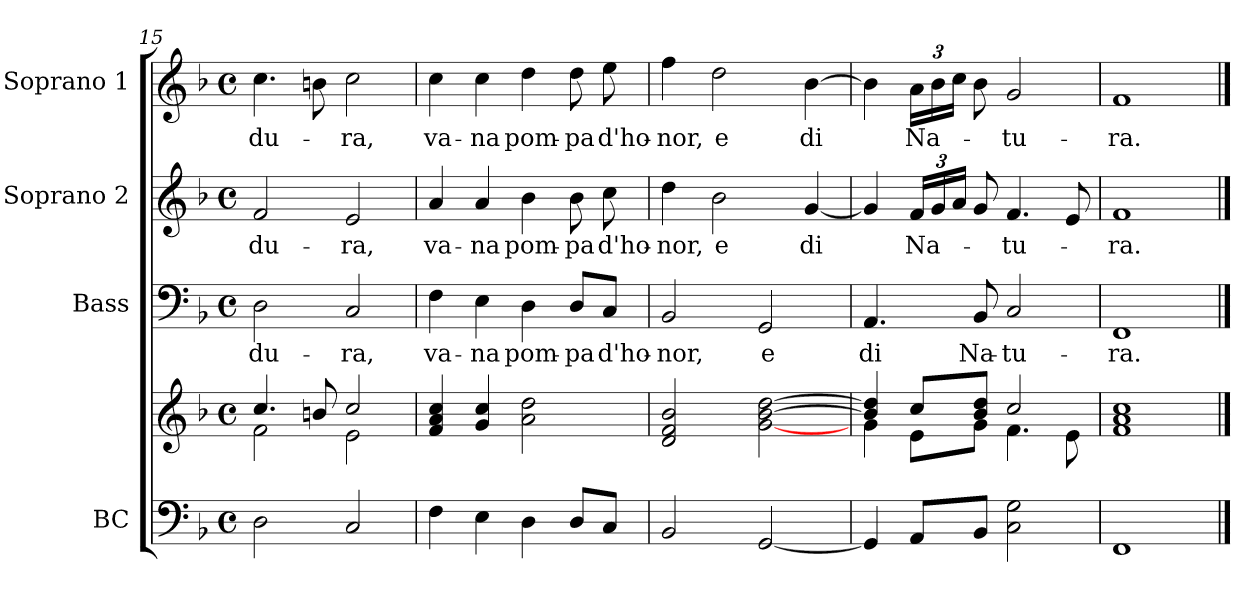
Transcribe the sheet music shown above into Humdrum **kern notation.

**kern	**kern	**kern	**text	**kern	**text	**kern	**text
*part4	*part4	*part3	*part3	*part2	*part2	*part1	*part1
*staff5	*staff4	*staff3	*staff3	*staff2	*staff2	*staff1	*staff1
*I"BC	*	*I"Bass	*	*I"Soprano 2	*	*I"Soprano 1	*
*I'BC	*	*I'B	*	*I'S 2	*	*I'S 1	*
!!LO:PB:g=z
*clefF4	*clefG2	*clefF4	*	*clefG2	*	*clefG2	*
*k[b-]	*k[b-]	*k[b-]	*	*k[b-]	*	*k[b-]	*
*F:	*F:	*F:	*	*F:	*	*F:	*
*M4/4	*M4/4	*M4/4	*	*M4/4	*	*M4/4	*
*met(c)	*met(c)	*met(c)	*	*met(c)	*	*met(c)	*
=15	=15	=15	=15	=15	=15	=15	=15
*	*^	*	*	*	*	*	*
2D\	4.cc/	2f\	2D\	du-	2f/	du-	4.cc\	du-
.	8bn/	.	.	.	.	.	8bn\	.
2C/	2cc/	2e\	2C/	-ra,	2e/	-ra,	2cc\	-ra,
*	*v	*v	*	*	*	*	*	*
=16	=16	=16	=16	=16	=16	=16	=16
4F\	4f/ 4a/ 4cc/	4F\	va-	4a/	va-	4cc\	va-
4E\	4g/ 4cc/	4E\	-na	4a/	-na	4cc\	-na
4D\	2a\ 2dd\	4D\	pom-	4b-\	pom-	4dd\	pom-
8D/L	.	8D/L	-pa	8b-\	-pa	8dd\	-pa
8C/J	.	8C/J	d'ho-	8cc\	d'ho-	8ee\	d'ho-
=17	=17	=17	=17	=17	=17	=17	=17
2BB-/	2d/ 2f/ 2b-/	2BB-/	-nor,	4dd\	-nor,	4ff\	-nor,
.	.	.	.	2b-\	e	2dd\	e
[2GG/	[2g\ [2b-\ [2dd\	2GG/	e	.	.	.	.
.	.	.	.	[4g/	di	[4b-\	di
=18	=18	=18	=18	=18	=18	=18	=18
*	*^	*	*	*	*	*	*
4GG/]	4b-/] 4dd/]	4g\	4.AA/	di	4g/]	.	4b-\]	.
8AA/L	8cc/L	8e\L	.	.	24f/LL	Na-	24a\LL	Na-
.	.	.	.	.	24g/	.	24b-\	.
.	.	.	.	.	24a/JJ	.	24cc\JJ	.
8BB-/J	8b-/ 8dd/J	8g\J	8BB-/	Na-	8g/	.	8b-\	.
2C\ 2G\	2cc/	4.f\	2C/	-tu-	4.f/	-tu-	2g/	-tu-
.	.	8e\	.	.	8e/	.	.	.
*	*v	*v	*	*	*	*	*	*
=19	=19	=19	=19	=19	=19	=19	=19
1FF	1f 1a 1cc	1FF	-ra.	1f	-ra.	1f	-ra.
==	==	==	==	==	==	==	==
*-	*-	*-	*-	*-	*-	*-	*-
